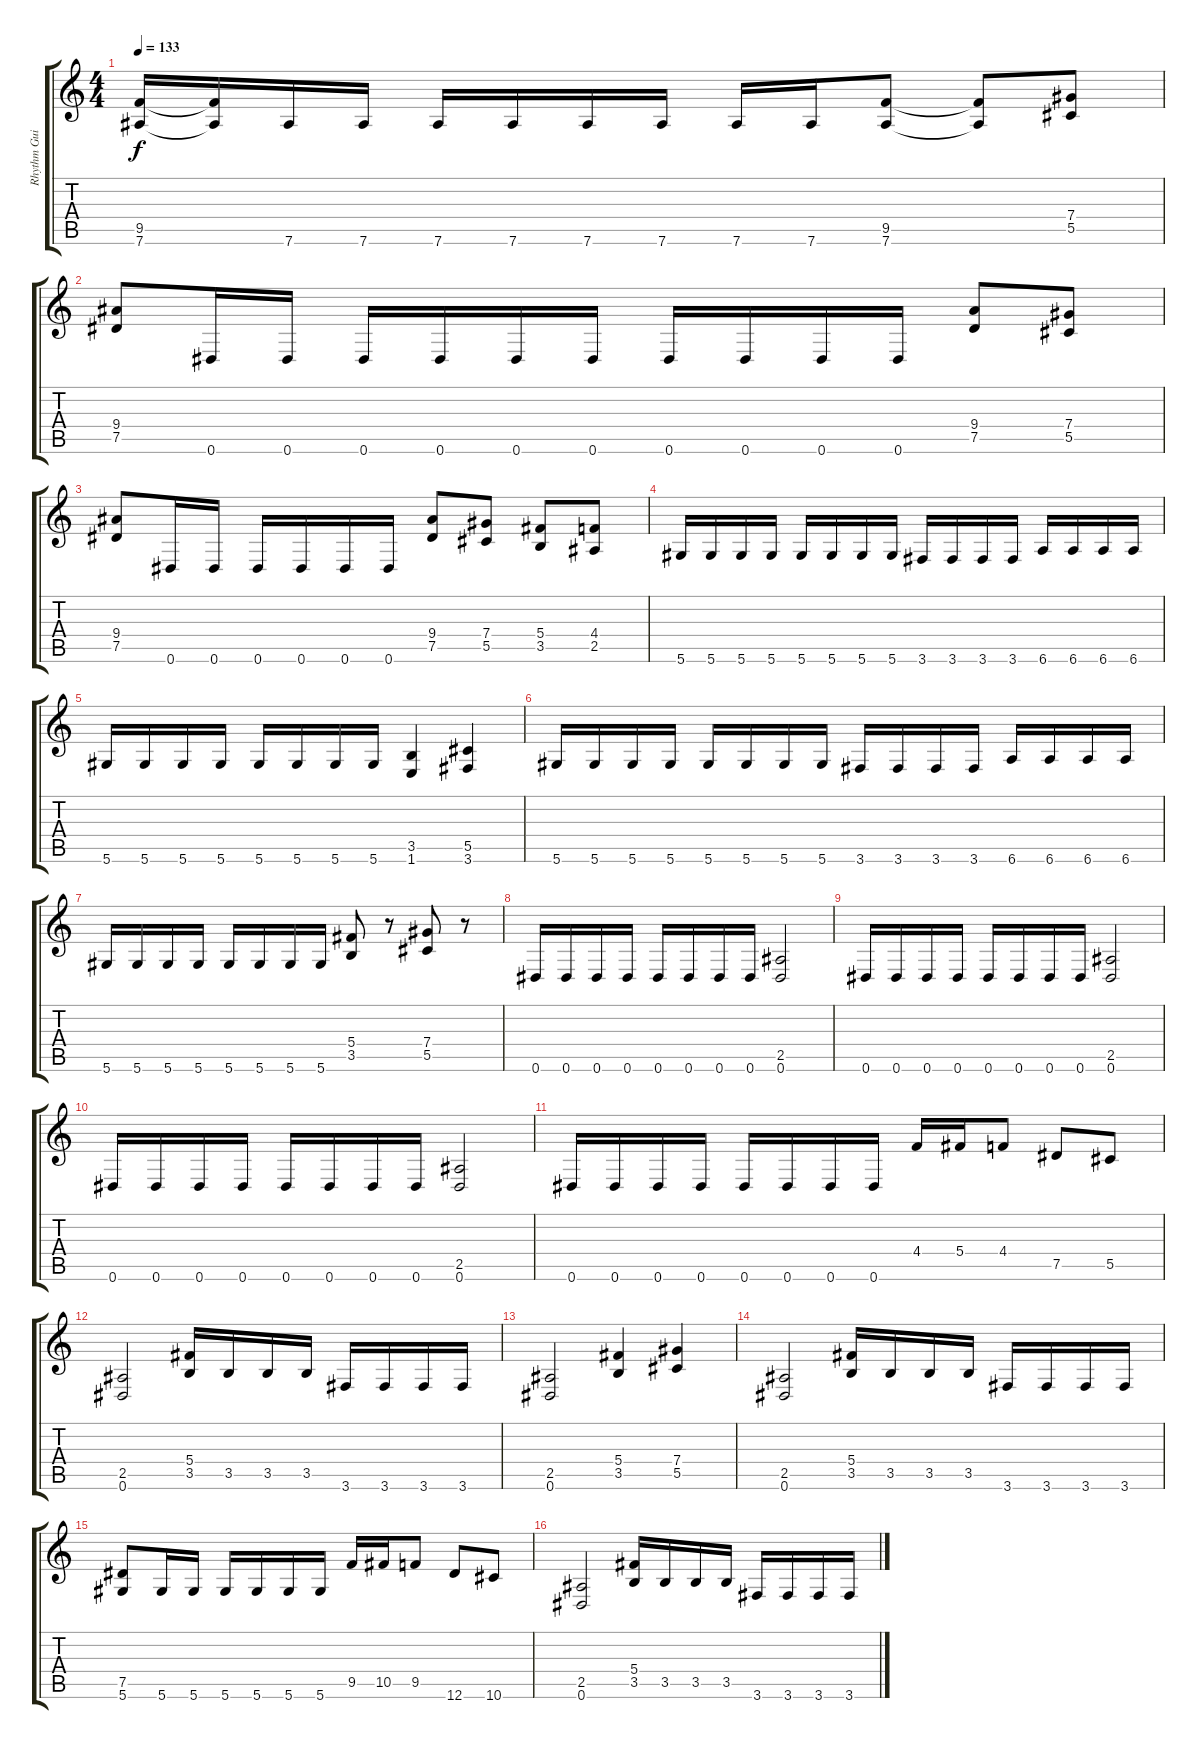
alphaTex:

\track ("Rhythm Guitar Right" "Rhythm Gui") {instrument distortionguitar}
\staff {score tabs}
\tuning (Eb4 Bb3 Gb3 Db3 Ab2 Eb2) {hide}
\ts (4 4)
\tempo 133
\clef g2
\ks c
(9.5 7.6).16{dy f} (9.5{t} 7.6{t}).16 7.6.16 7.6.16 7.6.16 7.6.16 7.6.16 7.6.16 7.6.16 7.6.16 (9.5 7.6).8 (9.5{t} 7.6{t}).8 (7.4 5.5).8 |
(9.4 7.5).8 0.6.16 0.6.16 0.6.16 0.6.16 0.6.16 0.6.16 0.6.16 0.6.16 0.6.16 0.6.16 (9.4 7.5).8 (7.4 5.5).8 |
(9.4 7.5).8 0.6.16 0.6.16 0.6.16 0.6.16 0.6.16 0.6.16 (9.4 7.5).8 (7.4 5.5).8 (5.4 3.5).8 (4.4 2.5).8 |
5.6.16 5.6.16 5.6.16 5.6.16 5.6.16 5.6.16 5.6.16 5.6.16 3.6.16 3.6.16 3.6.16 3.6.16 6.6.16 6.6.16 6.6.16 6.6.16 |
5.6.16 5.6.16 5.6.16 5.6.16 5.6.16 5.6.16 5.6.16 5.6.16 (3.5 1.6).4 (5.5 3.6).4 |
5.6.16 5.6.16 5.6.16 5.6.16 5.6.16 5.6.16 5.6.16 5.6.16 3.6.16 3.6.16 3.6.16 3.6.16 6.6.16 6.6.16 6.6.16 6.6.16 |
5.6.16 5.6.16 5.6.16 5.6.16 5.6.16 5.6.16 5.6.16 5.6.16 (5.4 3.5).8 r.8 (7.4 5.5).8 r.8 |
0.6.16 0.6.16 0.6.16 0.6.16 0.6.16 0.6.16 0.6.16 0.6.16 (2.5 0.6).2 |
0.6.16 0.6.16 0.6.16 0.6.16 0.6.16 0.6.16 0.6.16 0.6.16 (2.5 0.6).2 |
0.6.16 0.6.16 0.6.16 0.6.16 0.6.16 0.6.16 0.6.16 0.6.16 (2.5 0.6).2 |
0.6.16 0.6.16 0.6.16 0.6.16 0.6.16 0.6.16 0.6.16 0.6.16 4.4.16 5.4.16 4.4.8 7.5.8 5.5.8 |
(2.5 0.6).2 (5.4 3.5).16 3.5.16 3.5.16 3.5.16 3.6.16 3.6.16 3.6.16 3.6.16 |
(2.5 0.6).2 (5.4 3.5).4 (7.4 5.5).4 |
(2.5 0.6).2 (5.4 3.5).16 3.5.16 3.5.16 3.5.16 3.6.16 3.6.16 3.6.16 3.6.16 |
(7.5 5.6).8 5.6.16 5.6.16 5.6.16 5.6.16 5.6.16 5.6.16 9.5.16 10.5.16 9.5.8 12.6.8 10.6.8 |
(2.5 0.6).2 (5.4 3.5).16 3.5.16 3.5.16 3.5.16 3.6.16 3.6.16 3.6.16 3.6.16
